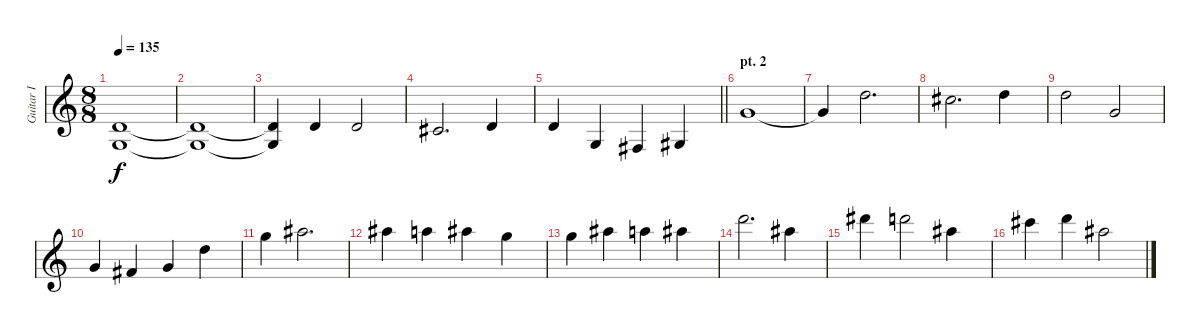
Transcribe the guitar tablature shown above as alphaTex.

\track ("Guitar I" "Guitar I") {instrument distortionguitar}
\staff {score}
\tuning (D4 A3 F3 C3 G2 D2) {hide}
\ts (8 8)
\tempo 135
\clef g2
\ks c
(7.5{t} 5.6{t}).1{dy f} |
(7.5{t} 5.6{t}).1 |
(7.5{t} 5.6{t}).4 7.5.4 7.5{be (custom 0 0 13 0 15 2 28 2 30 0 60 0)}.2 |
6.5.2{d} 7.5.4 |
\barLineRight lightlight
7.5.4 5.6.4 4.6.4 6.6.4 |
\section ("" "pt. 2")
7.4.1{volume 6} |
7.4{t}.4 9.3{be (custom 0 0 18 0 20 2 38 2 40 0 60 0)}.2{d} |
8.3.2{d} 9.3.4 |
9.3.2 7.4{be (custom 0 0 28 0 30 2 60 2)}.2 |
7.4.4 6.4.4 7.4.4 9.3.4 |
10.2.4 8.1.2{d} |
8.1.4 7.1.4 8.1.4 5.1.4 |
5.1.4 8.1.4 7.1.4 8.1.4 |
12.1.2{d} 8.1.4 |
13.1.4 12.1.2 8.1.4 |
11.1.4 12.1.4 8.1.2
